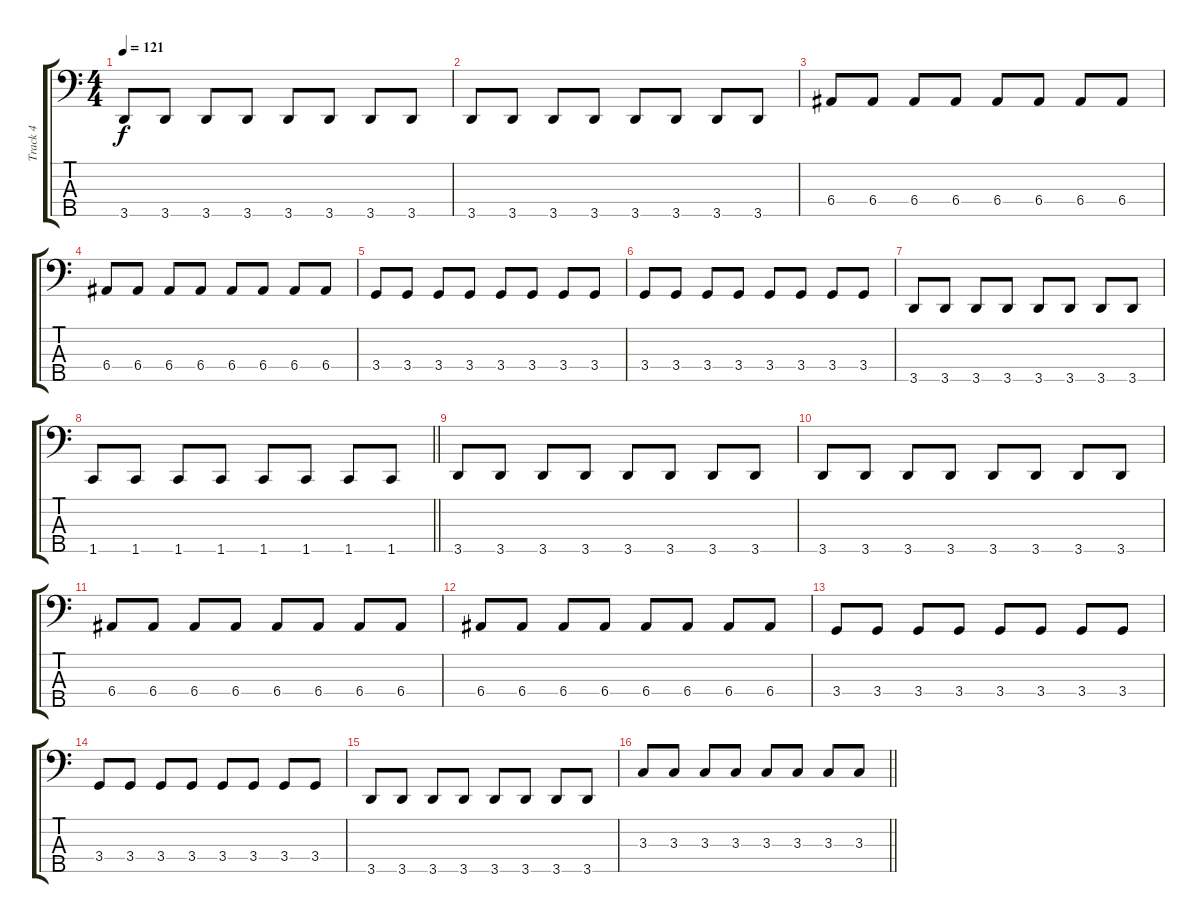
\track ("Track 4" "Track 4") {instrument electricbassfinger}
\staff {score tabs}
\tuning (G2 D2 A1 E1 B0) {hide}
\ts (4 4)
\tempo 121
\clef f4
\ks c
3.5.8{dy f} 3.5.8 3.5.8 3.5.8 3.5.8 3.5.8 3.5.8 3.5.8 |
3.5.8 3.5.8 3.5.8 3.5.8 3.5.8 3.5.8 3.5.8 3.5.8 |
6.4.8 6.4.8 6.4.8 6.4.8 6.4.8 6.4.8 6.4.8 6.4.8 |
6.4.8 6.4.8 6.4.8 6.4.8 6.4.8 6.4.8 6.4.8 6.4.8 |
3.4.8 3.4.8 3.4.8 3.4.8 3.4.8 3.4.8 3.4.8 3.4.8 |
3.4.8 3.4.8 3.4.8 3.4.8 3.4.8 3.4.8 3.4.8 3.4.8 |
3.5.8 3.5.8 3.5.8 3.5.8 3.5.8 3.5.8 3.5.8 3.5.8 |
\barLineRight lightlight
1.5.8 1.5.8 1.5.8 1.5.8 1.5.8 1.5.8 1.5.8 1.5.8 |
\section ("" "")
3.5.8 3.5.8 3.5.8 3.5.8 3.5.8 3.5.8 3.5.8 3.5.8 |
3.5.8 3.5.8 3.5.8 3.5.8 3.5.8 3.5.8 3.5.8 3.5.8 |
6.4.8 6.4.8 6.4.8 6.4.8 6.4.8 6.4.8 6.4.8 6.4.8 |
6.4.8 6.4.8 6.4.8 6.4.8 6.4.8 6.4.8 6.4.8 6.4.8 |
3.4.8 3.4.8 3.4.8 3.4.8 3.4.8 3.4.8 3.4.8 3.4.8 |
3.4.8 3.4.8 3.4.8 3.4.8 3.4.8 3.4.8 3.4.8 3.4.8 |
3.5.8 3.5.8 3.5.8 3.5.8 3.5.8 3.5.8 3.5.8 3.5.8 |
\barLineRight lightlight
3.3.8 3.3.8 3.3.8 3.3.8 3.3.8 3.3.8 3.3.8 3.3.8
